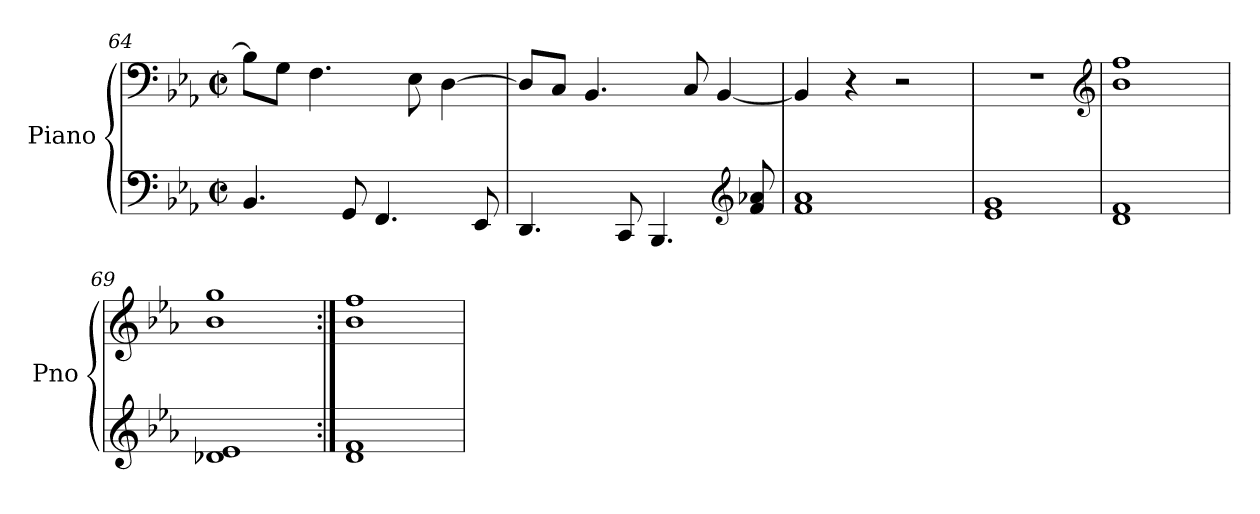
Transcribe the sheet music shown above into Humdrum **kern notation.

**kern	**kern
*part1	*part1
*staff2	*staff1
*I"Piano	*
*I'Pno	*
*clefF4	*clefF4
*k[b-e-a-]	*k[b-e-a-]
*E-:	*E-:
*M2/2	*M2/2
*met(c|)	*met(c|)
=64	=64
4.BB-/	8B-\L]
.	8G\J
.	4.F\
8GG/	.
4.FF/	.
.	8E-\
.	[4D\
8EE-/	.
=65	=65
4.DD/	8D/L]
.	8C/J
.	4.BB-/
8CC/	.
4.BBB-/	.
.	8C/
.	[4BB-/
*clefG2	*
8f/ 8a-X/	.
=66	=66
1f 1a-	4BB-/]
.	4r
.	2r
=67	=67
1e- 1g	1r
*	*clefG2
=68	=68
1d 1f	1b- 1ff
=69	=69
1d-X 1e-	1b- 1gg
=70:|!	=70:|!
1d 1f	1b- 1ff
=	=
*-	*-
